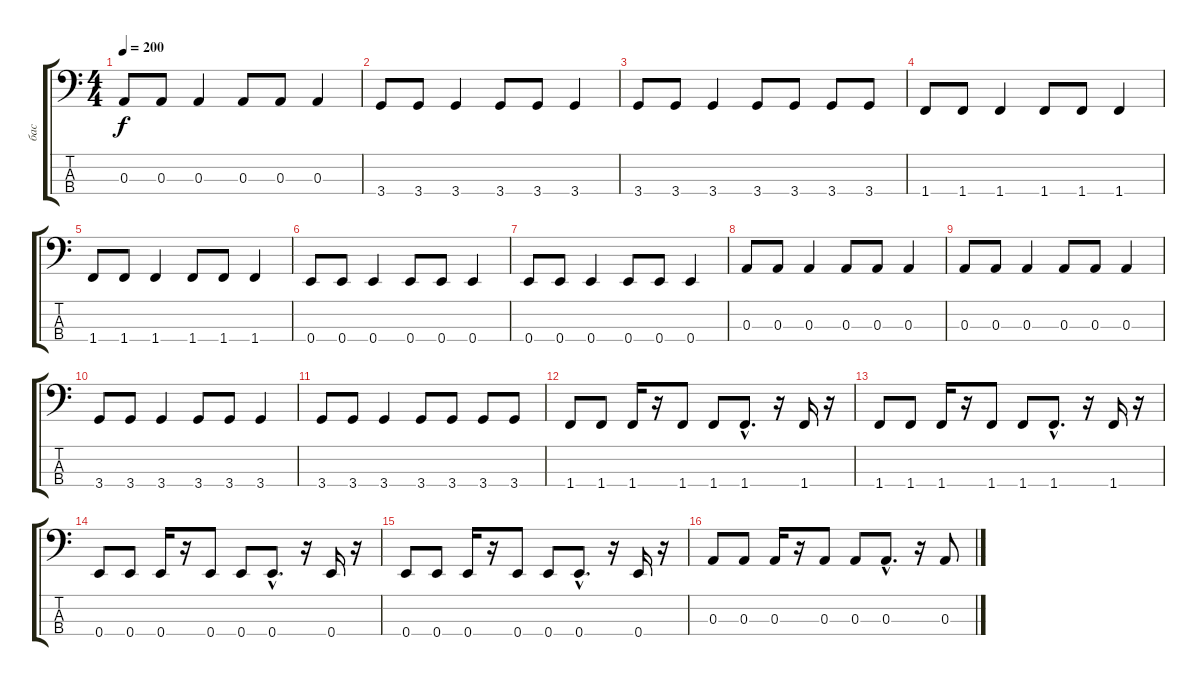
\track ("бас" "бас") {instrument electricbasspick}
\staff {score tabs}
\tuning (G2 D2 A1 E1) {hide}
\ts (4 4)
\tempo 200
\clef f4
\ks c
0.3.8{dy f} 0.3.8 0.3.4 0.3.8 0.3.8 0.3.4 |
3.4.8 3.4.8 3.4.4 3.4.8 3.4.8 3.4.4 |
3.4.8 3.4.8 3.4.4 3.4.8 3.4.8 3.4.8 3.4.8 |
1.4.8 1.4.8 1.4.4 1.4.8 1.4.8 1.4.4 |
1.4.8 1.4.8 1.4.4 1.4.8 1.4.8 1.4.4 |
0.4.8 0.4.8 0.4.4 0.4.8 0.4.8 0.4.4 |
0.4.8 0.4.8 0.4.4 0.4.8 0.4.8 0.4.4 |
0.3.8 0.3.8 0.3.4 0.3.8 0.3.8 0.3.4 |
0.3.8 0.3.8 0.3.4 0.3.8 0.3.8 0.3.4 |
3.4.8 3.4.8 3.4.4 3.4.8 3.4.8 3.4.4 |
3.4.8 3.4.8 3.4.4 3.4.8 3.4.8 3.4.8 3.4.8 |
1.4.8 1.4.8 1.4.16 r.16 1.4.8 1.4.8 1.4{hac}.8{d} r.16 1.4.16 r.16 |
1.4.8 1.4.8 1.4.16 r.16 1.4.8 1.4.8 1.4{hac}.8{d} r.16 1.4.16 r.16 |
0.4.8 0.4.8 0.4.16 r.16 0.4.8 0.4.8 0.4{hac}.8{d} r.16 0.4.16 r.16 |
0.4.8 0.4.8 0.4.16 r.16 0.4.8 0.4.8 0.4{hac}.8{d} r.16 0.4.16 r.16 |
0.3.8 0.3.8 0.3.16 r.16 0.3.8 0.3.8 0.3{hac}.8{d} r.16 0.3.8
